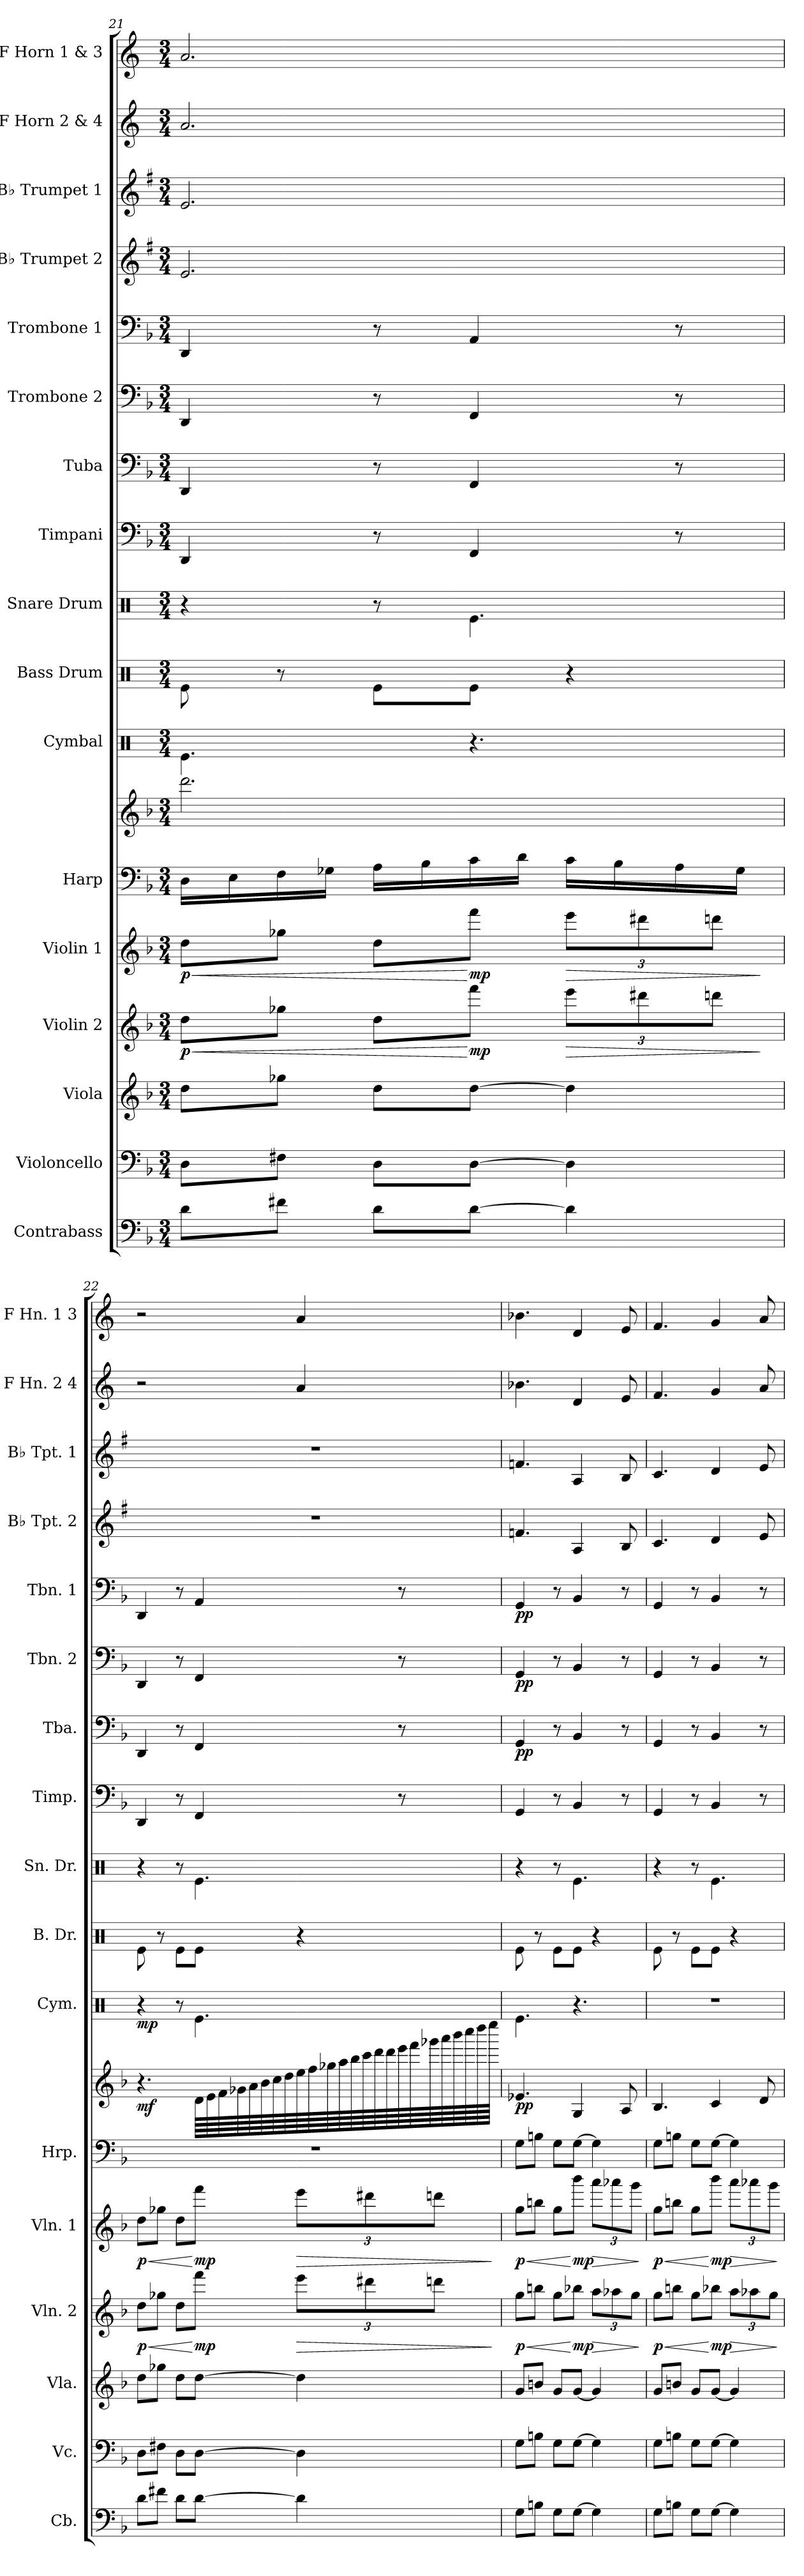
**kern	**kern	**kern	**kern	**dynam	**kern	**dynam	**kern	**kern	**dynam	**kern	**dynam	**kern	**kern	**kern	**kern	**dynam	**kern	**dynam	**kern	**dynam	**kern	**kern	**kern	**kern
*part17	*part16	*part15	*part14	*part14	*part13	*part13	*part12	*part12	*part12	*part11	*part11	*part10	*part9	*part8	*part7	*part7	*part6	*part6	*part5	*part5	*part4	*part3	*part2	*part1
*staff18	*staff17	*staff16	*staff15	*staff15	*staff14	*staff14	*staff13	*staff12	*staff12/13	*staff11	*staff11	*staff10	*staff9	*staff8	*staff7	*staff7	*staff6	*staff6	*staff5	*staff5	*staff4	*staff3	*staff2	*staff1
*I"Contrabass	*I"Violoncello	*I"Viola	*I"Violin 2	*	*I"Violin 1	*	*I"Harp	*	*	*I"Cymbal	*	*I"Bass Drum	*I"Snare Drum	*I"Timpani	*I"Tuba	*	*I"Trombone 2	*	*I"Trombone 1	*	*I"B♭ Trumpet 2	*I"B♭ Trumpet 1	*I"F Horn 2 &amp; 4	*I"F Horn 1 &amp; 3
*I'Cb.	*I'Vc.	*I'Vla.	*I'Vln. 2	*	*I'Vln. 1	*	*I'Hrp.	*	*	*I'Cym.	*	*I'B. Dr.	*I'Sn. Dr.	*I'Timp.	*I'Tba.	*	*I'Tbn. 2	*	*I'Tbn. 1	*	*I'B♭ Tpt. 2	*I'B♭ Tpt. 1	*I'F Hn. 2 4	*I'F Hn. 1 3
*clefF4	*clefF4	*clefG2	*clefG2	*	*clefG2	*	*clefF4	*clefG2	*	*clefX	*	*clefX	*clefX	*clefF4	*clefF4	*	*clefF4	*	*clefF4	*	*clefG2	*clefG2	*clefG2	*clefG2
*ITrd7c12	*	*	*	*	*	*	*	*	*	*	*	*	*	*	*	*	*	*	*	*	*ITrd1c2	*ITrd1c2	*ITrd4c7	*ITrd4c7
*k[b-]	*k[b-]	*k[b-]	*k[b-]	*	*k[b-]	*	*k[b-]	*k[b-]	*	*k[]	*	*k[]	*k[]	*k[b-]	*k[b-]	*	*k[b-]	*	*k[b-]	*	*k[b-]	*k[b-]	*k[b-]	*k[b-]
*M3/4	*M3/4	*M3/4	*M3/4	*	*M3/4	*	*M3/4	*M3/4	*	*M3/4	*	*M3/4	*M3/4	*M3/4	*M3/4	*	*M3/4	*	*M3/4	*	*M3/4	*M3/4	*M3/4	*M3/4
=21	=21	=21	=21	=21	=21	=21	=21	=21	=21	=21	=21	=21	=21	=21	=21	=21	=21	=21	=21	=21	=21	=21	=21	=21
!	!	!	!	!LO:HP:b	!	!LO:HP:b	!	!	!	!	!	!	!	!	!	!	!	!	!	!	!	!	!	!
!	!	!	!	!LO:DY:n=1:b	!	!LO:DY:n=1:b	!	!	!	!	!	!	!	!	!	!	!	!	!	!	!	!	!	!
8D\L	8D\L	8dd\L	8dd\L	< p	8dd\L	< p	16D\LL	2.ddd\	.	4.Re\	.	8Re\	4r	4DD/	4DD/	.	4DD/	.	4DD/	.	2.d/	2.d/	2.d/	2.d/
.	.	.	.	.	.	.	16E\	.	.	.	.	.	.	.	.	.	.	.	.	.	.	.	.	.
8F#X\J	8F#X\J	8gg-X\J	8gg-X\J	.	8gg-X\J	.	16F\	.	.	.	.	8r	.	.	.	.	.	.	.	.	.	.	.	.
.	.	.	.	.	.	.	16G-X\JJ	.	.	.	.	.	.	.	.	.	.	.	.	.	.	.	.	.
8D\L	8D\L	8dd\L	8dd\L	.	8dd\L	.	16A\LL	.	.	.	.	8Re\L	8r	8r	8r	.	8r	.	8r	.	.	.	.	.
.	.	.	.	.	.	.	16B-\	.	.	.	.	.	.	.	.	.	.	.	.	.	.	.	.	.
!	!	!	!	!LO:DY:n=2:b	!	!LO:DY:n=2:b	!	!	!	!	!	!	!	!	!	!	!	!	!	!	!	!	!	!
[8D\J	[8D\J	[8dd\J	8fff\J	[ mp	8fff\J	[ mp	16c\	.	.	4.r	.	8Re\J	4.Re\	4FF/	4FF/	.	4FF/	.	4AA/	.	.	.	.	.
.	.	.	.	.	.	.	16d\JJ	.	.	.	.	.	.	.	.	.	.	.	.	.	.	.	.	.
*	*	*	*Xbrackettup	*	*	*	*	*	*	*	*	*	*	*	*	*	*	*	*	*	*	*	*	*
!	!	!	!	!LO:HP:b	!	!	!	!	!	!	!	!	!	!	!	!	!	!	!	!	!	!	!	!
*	*	*	*	*	*Xbrackettup	*	*	*	*	*	*	*	*	*	*	*	*	*	*	*	*	*	*	*
!	!	!	!	!	!	!LO:HP:b	!	!	!	!	!	!	!	!	!	!	!	!	!	!	!	!	!	!
4D\]	4D\]	4dd\]	12eee\L	>	12eee\L	>	16c\LL	.	.	.	.	4r	.	.	.	.	.	.	.	.	.	.	.	.
.	.	.	.	.	.	.	16B-\	.	.	.	.	.	.	.	.	.	.	.	.	.	.	.	.	.
.	.	.	12ddd#X\	.	12ddd#X\	.	.	.	.	.	.	.	.	.	.	.	.	.	.	.	.	.	.	.
.	.	.	.	.	.	.	16A\	.	.	.	.	.	.	8r	8r	.	8r	.	8r	.	.	.	.	.
.	.	.	12dddn\J	.	12dddn\J	.	.	.	.	.	.	.	.	.	.	.	.	.	.	.	.	.	.	.
.	.	.	.	.	.	.	16G-\JJ	.	.	.	.	.	.	.	.	.	.	.	.	.	.	.	.	.
.	.	.	.	]	.	]	.	.	.	.	.	.	.	.	.	.	.	.	.	.	.	.	.	.
!!LO:PB:g=z
=22	=22	=22	=22	=22	=22	=22	=22	=22	=22	=22	=22	=22	=22	=22	=22	=22	=22	=22	=22	=22	=22	=22	=22	=22
!	!	!	!	!LO:HP:b	!	!LO:HP:b	!	!	!	!	!	!	!	!	!	!	!	!	!	!	!	!	!	!
!	!	!	!	!LO:DY:n=1:b	!	!LO:DY:n=1:b	!	!	!LO:DY:b	!	!LO:DY:b	!	!	!	!	!	!	!	!	!	!	!	!	!
8D\L	8D\L	8dd\L	8dd\L	< p	8dd\L	< p	2.r	4.r	mf	4r	mp	8Re\	4r	4DD/	4DD/	.	4DD/	.	4DD/	.	2.r	2.r	2r	2r
8F#X\J	8F#X\J	8gg-X\J	8gg-X\J	.	8gg-X\J	.	.	.	.	.	.	8r	.	.	.	.	.	.	.	.	.	.	.	.
8D\L	8D\L	8dd\L	8dd\L	.	8dd\L	.	.	.	.	8r	.	8Re\L	8r	8r	8r	.	8r	.	8r	.	.	.	.	.
!	!	!	!	!LO:DY:n=2:b	!	!LO:DY:n=2:b	!	!	!	!	!	!	!	!	!	!	!	!	!	!	!	!	!	!
[8D\J	[8D\J	[8dd\J	8fff\J	[ mp	8fff\J	[ mp	.	64d\LLLL	.	4.Re\	.	8Re\J	4.Re\	4FF/	4FF/	.	4FF/	.	4AA/	.	.	.	.	.
.	.	.	.	.	.	.	.	64e\	.	.	.	.	.	.	.	.	.	.	.	.	.	.	.	.
.	.	.	.	.	.	.	.	64f\	.	.	.	.	.	.	.	.	.	.	.	.	.	.	.	.
.	.	.	.	.	.	.	.	64g-X\	.	.	.	.	.	.	.	.	.	.	.	.	.	.	.	.
.	.	.	.	.	.	.	.	64a\	.	.	.	.	.	.	.	.	.	.	.	.	.	.	.	.
.	.	.	.	.	.	.	.	64b-\	.	.	.	.	.	.	.	.	.	.	.	.	.	.	.	.
.	.	.	.	.	.	.	.	64cc\	.	.	.	.	.	.	.	.	.	.	.	.	.	.	.	.
.	.	.	.	.	.	.	.	64dd\	.	.	.	.	.	.	.	.	.	.	.	.	.	.	.	.
!	!	!	!	!LO:HP:b	!	!LO:HP:b	!	!	!	!	!	!	!	!	!	!	!	!	!	!	!	!	!	!
4D\]	4D\]	4dd\]	12eee\L	>	12eee\L	>	.	64ee\	.	.	.	4r	.	.	.	.	.	.	.	.	.	.	4d/	4d/
.	.	.	.	.	.	.	.	64ff\	.	.	.	.	.	.	.	.	.	.	.	.	.	.	.	.
.	.	.	.	.	.	.	.	64gg-X\	.	.	.	.	.	.	.	.	.	.	.	.	.	.	.	.
.	.	.	.	.	.	.	.	64aa\	.	.	.	.	.	.	.	.	.	.	.	.	.	.	.	.
.	.	.	.	.	.	.	.	64bb-\	.	.	.	.	.	.	.	.	.	.	.	.	.	.	.	.
.	.	.	.	.	.	.	.	64ccc\	.	.	.	.	.	.	.	.	.	.	.	.	.	.	.	.
.	.	.	12ddd#X\	.	12ddd#X\	.	.	.	.	.	.	.	.	.	.	.	.	.	.	.	.	.	.	.
.	.	.	.	.	.	.	.	64ddd\	.	.	.	.	.	.	.	.	.	.	.	.	.	.	.	.
.	.	.	.	.	.	.	.	64ddd\	.	.	.	.	.	.	.	.	.	.	.	.	.	.	.	.
.	.	.	.	.	.	.	.	64eee\	.	.	.	.	.	8r	8r	.	8r	.	8r	.	.	.	.	.
.	.	.	.	.	.	.	.	64fff\	.	.	.	.	.	.	.	.	.	.	.	.	.	.	.	.
.	.	.	.	.	.	.	.	64ggg-X\	.	.	.	.	.	.	.	.	.	.	.	.	.	.	.	.
.	.	.	12dddn\J	.	12dddn\J	.	.	.	.	.	.	.	.	.	.	.	.	.	.	.	.	.	.	.
.	.	.	.	.	.	.	.	64aaa\	.	.	.	.	.	.	.	.	.	.	.	.	.	.	.	.
.	.	.	.	.	.	.	.	64bbb-\	.	.	.	.	.	.	.	.	.	.	.	.	.	.	.	.
.	.	.	.	.	.	.	.	64cccc\	.	.	.	.	.	.	.	.	.	.	.	.	.	.	.	.
.	.	.	.	.	.	.	.	64dddd\	.	.	.	.	.	.	.	.	.	.	.	.	.	.	.	.
.	.	.	.	.	.	.	.	64eeee\JJJJ	.	.	.	.	.	.	.	.	.	.	.	.	.	.	.	.
.	.	.	.	]	.	]	.	.	.	.	.	.	.	.	.	.	.	.	.	.	.	.	.	.
=23	=23	=23	=23	=23	=23	=23	=23	=23	=23	=23	=23	=23	=23	=23	=23	=23	=23	=23	=23	=23	=23	=23	=23	=23
!	!	!	!	!LO:HP:b	!	!LO:HP:b	!	!	!	!	!	!	!	!	!	!	!	!	!	!	!	!	!	!
!	!	!	!	!LO:DY:n=1:b	!	!LO:DY:n=1:b	!	!	!LO:DY:b	!	!	!	!	!	!	!LO:DY:b	!	!LO:DY:b	!	!LO:DY:b	!	!	!	!
8GG\L	8G\L	8g/L	8gg\L	< p	8gg\L	< p	8G\L	4.e-X/	pp	4.Re\	.	8Re\	4r	4GG/	4GG/	pp	4GG/	pp	4GG/	pp	4.e-X/	4.e-X/	4.e-X\	4.e-X\
8BBn\J	8Bn\J	8bn/J	8bbn\J	.	8bbn\J	.	8Bn\J	.	.	.	.	8r	.	.	.	.	.	.	.	.	.	.	.	.
8GG\L	8G\L	8g/L	8gg\L	.	8gg\L	.	8G\L	.	.	.	.	8Re\L	8r	8r	8r	.	8r	.	8r	.	.	.	.	.
!	!	!	!	!LO:DY:n=2:b	!	!LO:DY:n=2:b	!	!	!	!	!	!	!	!	!	!	!	!	!	!	!	!	!	!
[8GG\J	[8G\J	[8g/J	8bb-X\J	[ mp	8bbb-\J	[ mp	[8G\J	4G/	.	4.r	.	8Re\J	4.Re\	4BB-/	4BB-/	.	4BB-/	.	4BB-/	.	4G/	4G/	4G/	4G/
!	!	!	!	!LO:HP:b	!	!LO:HP:b	!	!	!	!	!	!	!	!	!	!	!	!	!	!	!	!	!	!
4GG\]	4G\]	4g/]	12aa\L	>	12aaa\L	>	4G\]	.	.	.	.	4r	.	.	.	.	.	.	.	.	.	.	.	.
.	.	.	12aa-X\	.	12aaa-X\	.	.	.	.	.	.	.	.	.	.	.	.	.	.	.	.	.	.	.
.	.	.	.	.	.	.	.	8A/	.	.	.	.	.	8r	8r	.	8r	.	8r	.	8A/	8A/	8A/	8A/
.	.	.	12gg\J	.	12ggg\J	.	.	.	.	.	.	.	.	.	.	.	.	.	.	.	.	.	.	.
.	.	.	.	]	.	]	.	.	.	.	.	.	.	.	.	.	.	.	.	.	.	.	.	.
=24	=24	=24	=24	=24	=24	=24	=24	=24	=24	=24	=24	=24	=24	=24	=24	=24	=24	=24	=24	=24	=24	=24	=24	=24
!	!	!	!	!LO:HP:b	!	!LO:HP:b	!	!	!	!	!	!	!	!	!	!	!	!	!	!	!	!	!	!
!	!	!	!	!LO:DY:n=1:b	!	!LO:DY:n=1:b	!	!	!	!	!	!	!	!	!	!	!	!	!	!	!	!	!	!
8GG\L	8G\L	8g/L	8gg\L	< p	8gg\L	< p	8G\L	4.B-/	.	2.r	.	8Re\	4r	4GG/	4GG/	.	4GG/	.	4GG/	.	4.B-/	4.B-/	4.B-/	4.B-/
8BBn\J	8Bn\J	8bn/J	8bbn\J	.	8bbn\J	.	8Bn\J	.	.	.	.	8r	.	.	.	.	.	.	.	.	.	.	.	.
8GG\L	8G\L	8g/L	8gg\L	.	8gg\L	.	8G\L	.	.	.	.	8Re\L	8r	8r	8r	.	8r	.	8r	.	.	.	.	.
!	!	!	!	!LO:DY:n=2:b	!	!LO:DY:n=2:b	!	!	!	!	!	!	!	!	!	!	!	!	!	!	!	!	!	!
[8GG\J	[8G\J	[8g/J	8bb-X\J	[ mp	8bbb-\J	[ mp	[8G\J	4c/	.	.	.	8Re\J	4.Re\	4BB-/	4BB-/	.	4BB-/	.	4BB-/	.	4c/	4c/	4c/	4c/
!	!	!	!	!LO:HP:b	!	!LO:HP:b	!	!	!	!	!	!	!	!	!	!	!	!	!	!	!	!	!	!
4GG\]	4G\]	4g/]	12aa\L	>	12aaa\L	>	4G\]	.	.	.	.	4r	.	.	.	.	.	.	.	.	.	.	.	.
.	.	.	12aa-X\	.	12aaa-X\	.	.	.	.	.	.	.	.	.	.	.	.	.	.	.	.	.	.	.
.	.	.	.	.	.	.	.	8d/	.	.	.	.	.	8r	8r	.	8r	.	8r	.	8d/	8d/	8d/	8d/
.	.	.	12gg\J	.	12ggg\J	.	.	.	.	.	.	.	.	.	.	.	.	.	.	.	.	.	.	.
.	.	.	.	]	.	]	.	.	.	.	.	.	.	.	.	.	.	.	.	.	.	.	.	.
=	=	=	=	=	=	=	=	=	=	=	=	=	=	=	=	=	=	=	=	=	=	=	=	=
*-	*-	*-	*-	*-	*-	*-	*-	*-	*-	*-	*-	*-	*-	*-	*-	*-	*-	*-	*-	*-	*-	*-	*-	*-
